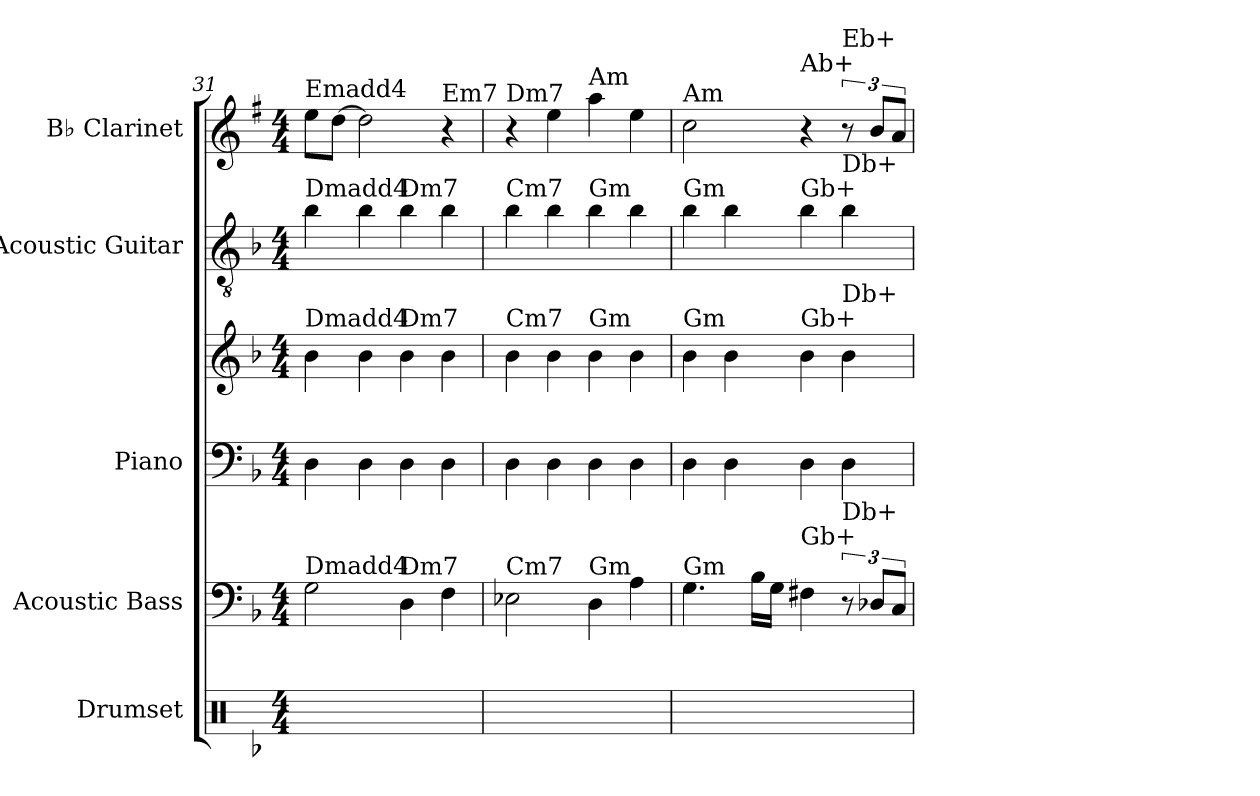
**kern	**kern	**kern	**kern	**kern	**kern
*part5	*part4	*part3	*part3	*part2	*part1
*staff6	*staff5	*staff4	*staff3	*staff2	*staff1
*I"Drumset	*I"Acoustic Bass	*I"Piano	*	*I"Acoustic Guitar	*I"B♭ Clarinet
*I'D. Set	*I'Bass	*I'Pno.	*	*I'Guit.	*I'B♭ Cl.
*clefX	*clefF4	*clefF4	*clefG2	*clefGv2	*clefG2
*	*ITrd7c12	*	*	*	*ITrd1c2
*k[b-]	*k[b-]	*k[b-]	*k[b-]	*k[b-]	*k[b-]
*M4/4	*M4/4	*M4/4	*M4/4	*M4/4	*M4/4
=31	=31	=31	=31	=31	=31
!	!	!	!	!	!LO:TX:a:t=Emadd4
!	!	!	!	!LO:TX:a:t=Dmadd4	!
!	!	!	!LO:TX:a:t=Dmadd4	!	!
!	!LO:TX:a:t=Dmadd4	!	!	!	!
4R	2GG\	4D	4b-	4b-	8dd\L
.	.	.	.	.	[8cc\J
4R	.	4D	4b-	4b-	2cc\]
!	!	!	!	!LO:TX:a:t=Dm7	!
!	!	!	!LO:TX:a:t=Dm7	!	!
!	!LO:TX:a:t=Dm7	!	!	!	!
4R	4DD\	4D	4b-	4b-	.
!	!	!	!	!	!LO:TX:a:t=Em7
4R	4FF\	4D	4b-	4b-	4r
=32	=32	=32	=32	=32	=32
!	!	!	!	!	!LO:TX:a:t=Dm7
!	!	!	!	!LO:TX:a:t=Cm7	!
!	!	!	!LO:TX:a:t=Cm7	!	!
!	!LO:TX:a:t=Cm7	!	!	!	!
4R	2EE-X\	4D	4b-	4b-	4r
4R	.	4D	4b-	4b-	4dd\
!	!	!	!	!	!LO:TX:a:t=Am
!	!	!	!	!LO:TX:a:t=Gm	!
!	!	!	!LO:TX:a:t=Gm	!	!
!	!LO:TX:a:t=Gm	!	!	!	!
4R	4DD\	4D	4b-	4b-	4gg\
4R	4AA\	4D	4b-	4b-	4dd\
=33	=33	=33	=33	=33	=33
!	!	!	!	!	!LO:TX:a:t=Am
!	!	!	!	!LO:TX:a:t=Gm	!
!	!	!	!LO:TX:a:t=Gm	!	!
!	!LO:TX:a:t=Gm	!	!	!	!
4R	4.GG\	4D	4b-	4b-	2b-\
4R	.	4D	4b-	4b-	.
.	16BB-\LL	.	.	.	.
.	16GG\JJ	.	.	.	.
!	!	!	!	!	!LO:TX:a:t=Ab+
!	!	!	!	!LO:TX:a:t=Gb+	!
!	!	!	!LO:TX:a:t=Gb+	!	!
!	!LO:TX:a:t=Gb+	!	!	!	!
4R	4FF#X\	4D	4b-	4b-	4r
!	!	!	!	!	!LO:TX:a:t=Eb+
!	!	!	!	!LO:TX:a:t=Db+	!
!	!	!	!LO:TX:a:t=Db+	!	!
!	!LO:TX:a:t=Db+	!	!	!	!
4R	12r	4D	4b-	4b-	12r
.	12DD-X/L	.	.	.	12a/L
.	12CC/J	.	.	.	12g/J
=	=	=	=	=	=
*-	*-	*-	*-	*-	*-
